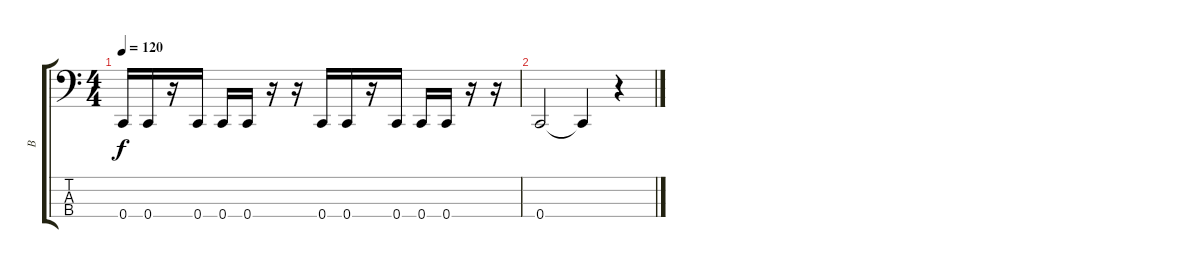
\track ("B" "B") {instrument electricbassfinger}
\staff {score tabs}
\tuning (F2 C2 G1 C1) {hide}
\ts (4 4)
\tempo 120
\clef f4
\ks c
0.4.16{dy f} 0.4.16 r.16 0.4.16 0.4.16 0.4.16 r.16 r.16 0.4.16 0.4.16 r.16 0.4.16 0.4.16 0.4.16 r.16 r.16 |
0.4.2{instrument slapbass1} 0.4{t}.4 r.4
